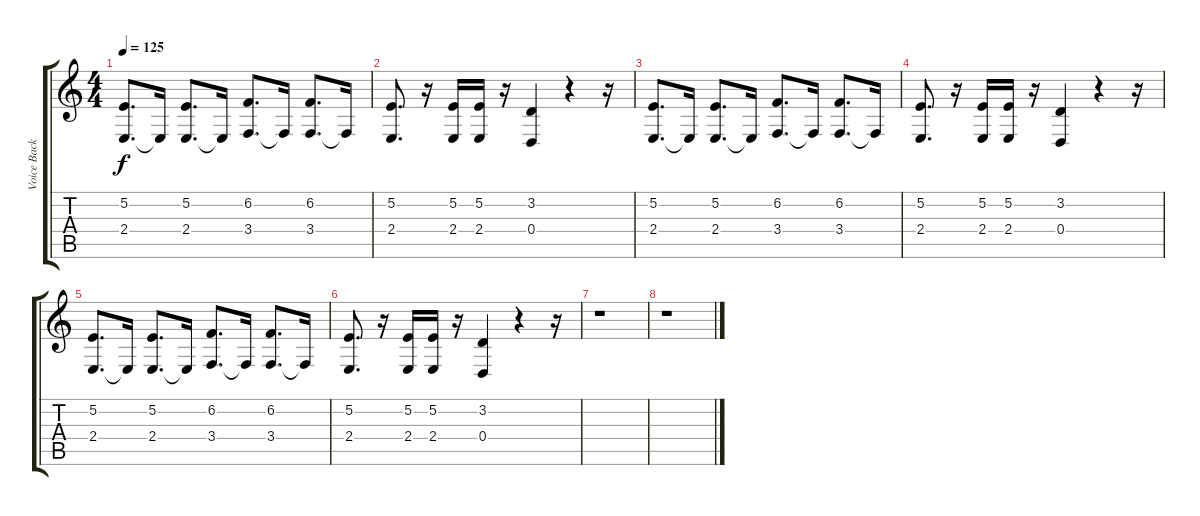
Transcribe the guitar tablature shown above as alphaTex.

\track ("Voice Back" "Voice Back") {instrument clarinet}
\staff {score tabs}
\tuning (E4 B3 G3 D3 A2 E2) {hide}
\ts (4 4)
\tempo 125
\clef g2
\ks c
(5.2 2.4).8{d dy f} 2.4{t}.16 (5.2 2.4).8{d} 2.4{t}.16 (6.2 3.4).8{d} 3.4{t}.16 (6.2 3.4).8{d} 3.4{t}.16 |
(5.2 2.4).8{d} r.16 (5.2 2.4).16 (5.2 2.4).16 r.16 (3.2 0.4).4 r.4 r.16 |
(5.2 2.4).8{d} 2.4{t}.16 (5.2 2.4).8{d} 2.4{t}.16 (6.2 3.4).8{d} 3.4{t}.16 (6.2 3.4).8{d} 3.4{t}.16 |
(5.2 2.4).8{d} r.16 (5.2 2.4).16 (5.2 2.4).16 r.16 (3.2 0.4).4 r.4 r.16 |
(5.2 2.4).8{d} 2.4{t}.16 (5.2 2.4).8{d} 2.4{t}.16 (6.2 3.4).8{d} 3.4{t}.16 (6.2 3.4).8{d} 3.4{t}.16 |
(5.2 2.4).8{d} r.16 (5.2 2.4).16 (5.2 2.4).16 r.16 (3.2 0.4).4 r.4 r.16 |
r.1 |
r.1
